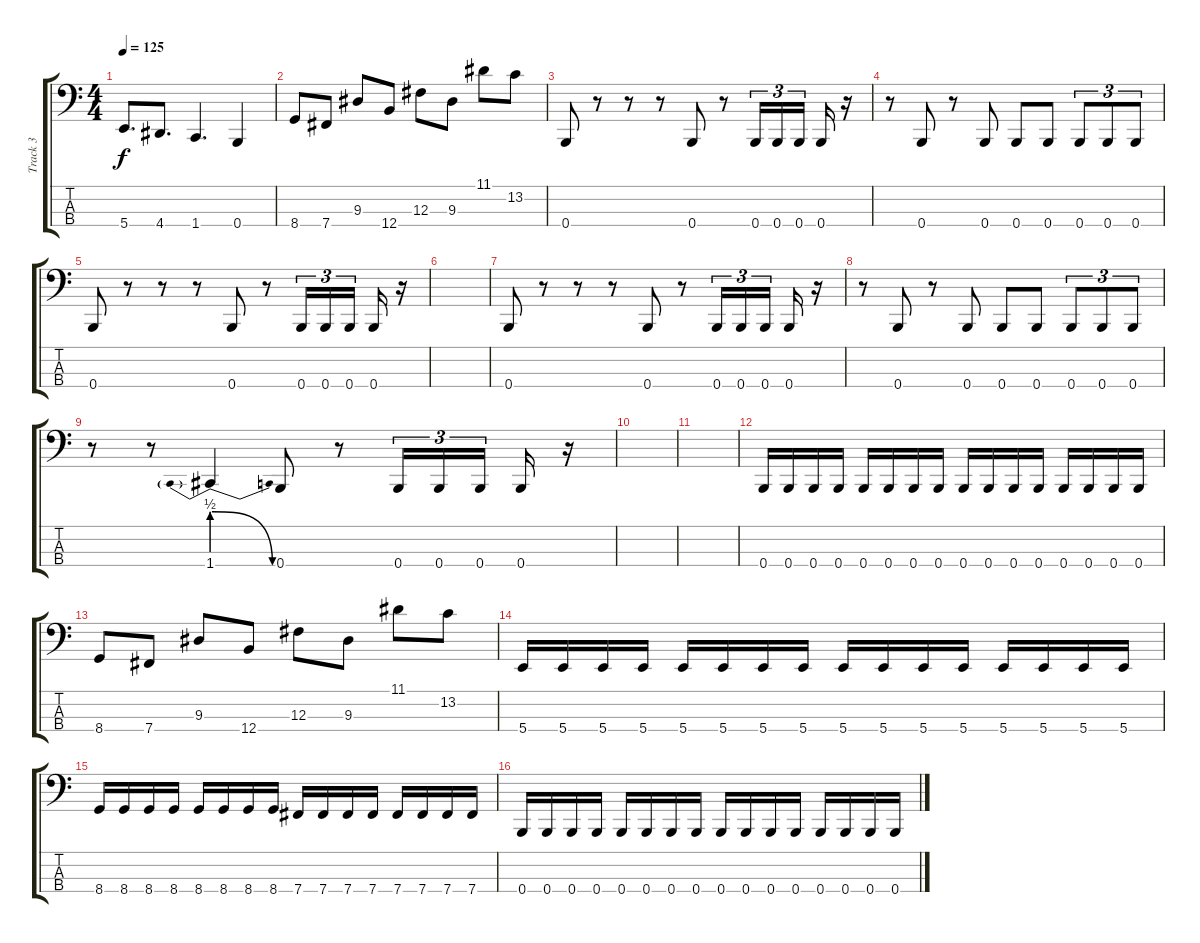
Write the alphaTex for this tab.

\track ("Track 3" "Track 3") {instrument electricbasspick}
\staff {score tabs}
\tuning (E2 B1 Gb1 B0) {hide}
\ts (4 4)
\tempo 125
\clef f4
\ks c
5.4.8{d dy f} 4.4.8{d} 1.4.4{d} 0.4.4 |
8.4.8 7.4.8 9.3.8 12.4.8 12.3.8 9.3.8 11.1.8 13.2.8 |
0.4.8 r.8 r.8 r.8 0.4.8 r.8 0.4.16{tu (3 2)} 0.4.16{tu (3 2)} 0.4.16{tu (3 2) beam splitsecondary} 0.4.16 r.16 |
r.8 0.4.8 r.8 0.4.8 0.4.8 0.4.8 0.4.8{tu (3 2)} 0.4.8{tu (3 2)} 0.4.8{tu (3 2)} |
0.4.8 r.8 r.8 r.8 0.4.8 r.8 0.4.16{tu (3 2)} 0.4.16{tu (3 2)} 0.4.16{tu (3 2) beam splitsecondary} 0.4.16 r.16 |
|
0.4.8 r.8 r.8 r.8 0.4.8 r.8 0.4.16{tu (3 2)} 0.4.16{tu (3 2)} 0.4.16{tu (3 2) beam splitsecondary} 0.4.16 r.16 |
r.8 0.4.8 r.8 0.4.8 0.4.8 0.4.8 0.4.8{tu (3 2)} 0.4.8{tu (3 2)} 0.4.8{tu (3 2)} |
r.8 r.8 1.4{be (prebendrelease 0 2 60 0)}.4 0.4.8 r.8 0.4.16{tu (3 2)} 0.4.16{tu (3 2)} 0.4.16{tu (3 2) beam splitsecondary} 0.4.16 r.16 |
|
|
0.4.16 0.4.16 0.4.16 0.4.16 0.4.16 0.4.16 0.4.16 0.4.16 0.4.16 0.4.16 0.4.16 0.4.16 0.4.16 0.4.16 0.4.16 0.4.16 |
8.4.8 7.4.8 9.3.8 12.4.8 12.3.8 9.3.8 11.1.8 13.2.8 |
5.4.16 5.4.16 5.4.16 5.4.16 5.4.16 5.4.16 5.4.16 5.4.16 5.4.16 5.4.16 5.4.16 5.4.16 5.4.16 5.4.16 5.4.16 5.4.16 |
8.4.16 8.4.16 8.4.16 8.4.16 8.4.16 8.4.16 8.4.16 8.4.16 7.4.16 7.4.16 7.4.16 7.4.16 7.4.16 7.4.16 7.4.16 7.4.16 |
0.4.16 0.4.16 0.4.16 0.4.16 0.4.16 0.4.16 0.4.16 0.4.16 0.4.16 0.4.16 0.4.16 0.4.16 0.4.16 0.4.16 0.4.16 0.4.16
